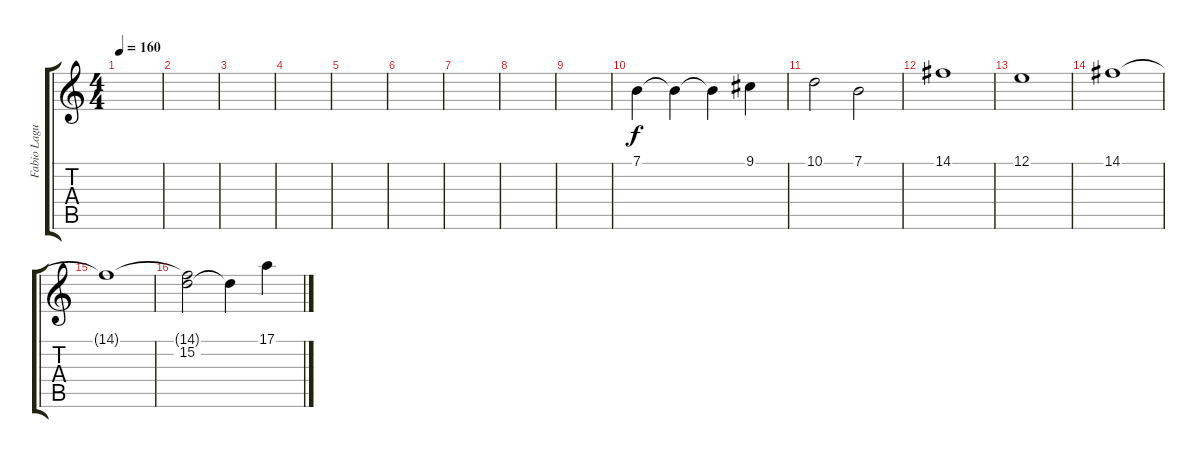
\track ("Fabio Laguna" "Fabio Lagu") {instrument stringensemble1}
\staff {score tabs}
\tuning (E4 B3 G3 D3 A2 E2) {hide}
\ts (4 4)
\tempo 160
\clef g2
\ks c
|
|
|
|
|
|
|
|
|
7.1.4 7.1{t}.4 7.1{t}.4 9.1.4 |
10.1.2 7.1.2 |
14.1.1 |
12.1.1 |
14.1.1 |
14.1{t}.1 |
(14.1{t} 15.2).2 15.2{t}.4 17.1.4
